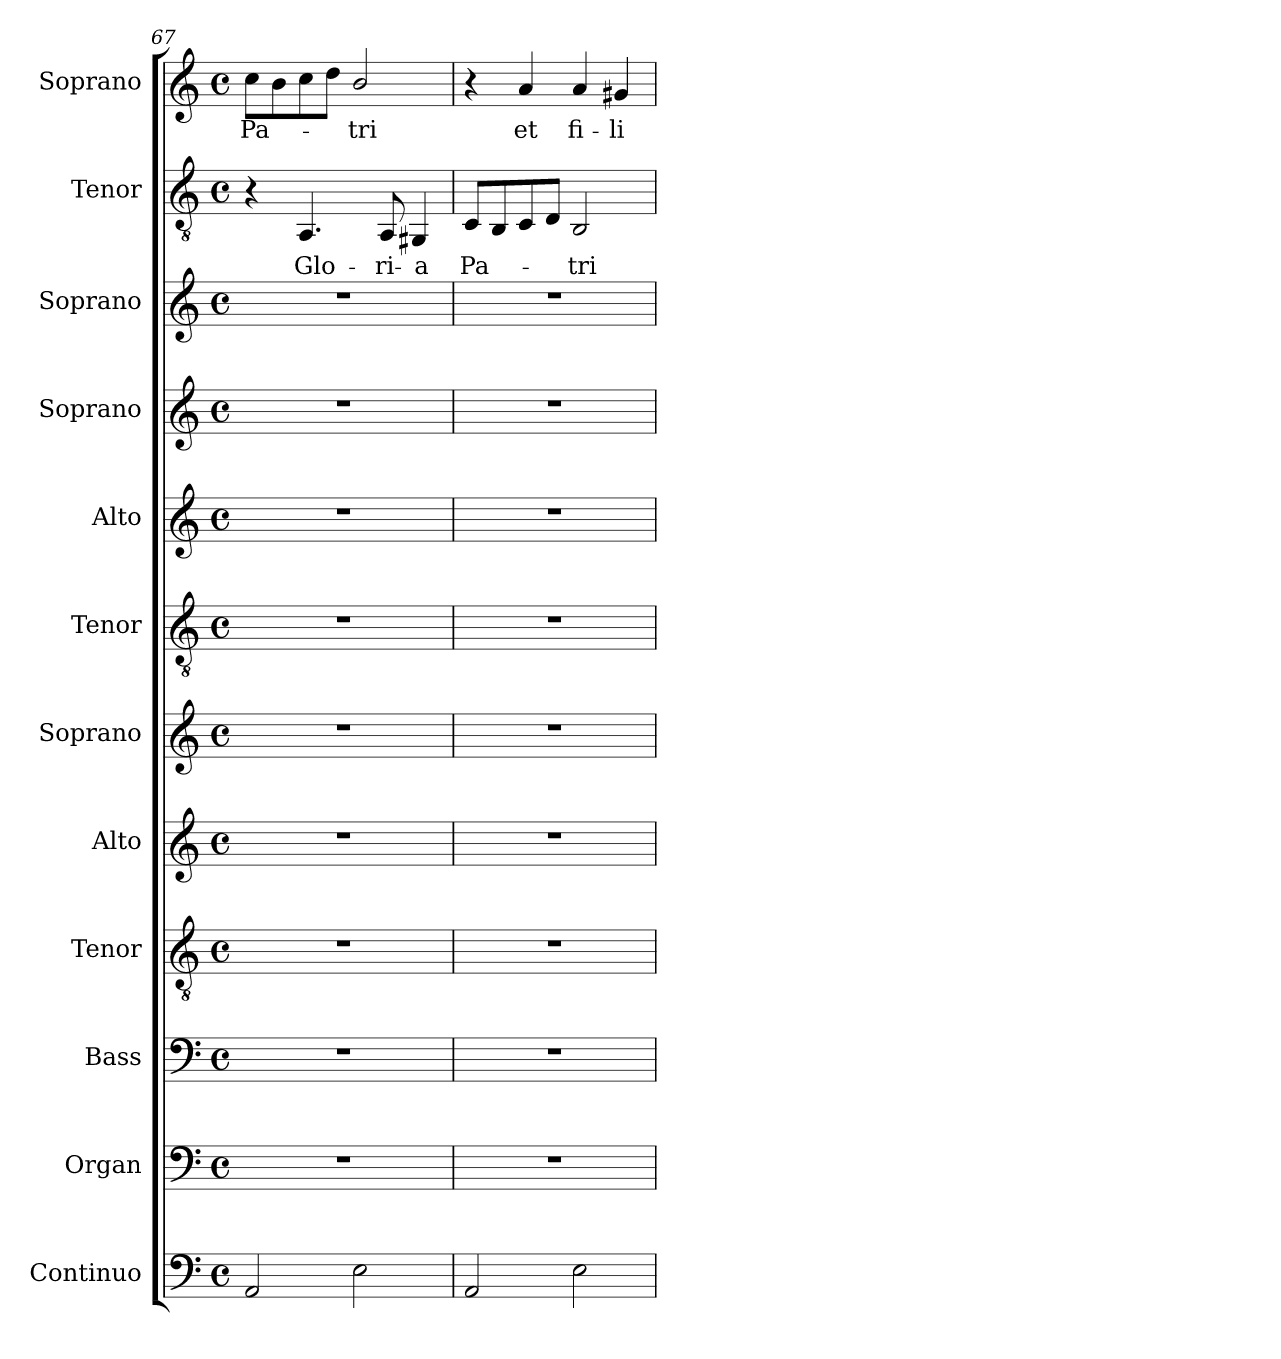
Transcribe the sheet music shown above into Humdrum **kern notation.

**kern	**kern	**kern	**kern	**kern	**kern	**kern	**kern	**kern	**kern	**kern	**text	**kern	**text
*part12	*part11	*part10	*part9	*part8	*part7	*part6	*part5	*part4	*part3	*part2	*part2	*part1	*part1
*staff12	*staff11	*staff10	*staff9	*staff8	*staff7	*staff6	*staff5	*staff4	*staff3	*staff2	*staff2	*staff1	*staff1
*I"Continuo	*I"Organ	*I"Bass	*I"Tenor	*I"Alto	*I"Soprano	*I"Tenor	*I"Alto	*I"Soprano	*I"Soprano	*I"Tenor	*	*I"Soprano	*
*I'Cont.	*I'Org.	*I'B.	*I'T.	*I'A.	*I'S.	*I'T.	*I'A.	*I'S.	*I'S.	*I'T.	*	*I'S.	*
*clefF4	*clefF4	*clefF4	*clefGv2	*clefG2	*clefG2	*clefGv2	*clefG2	*clefG2	*clefG2	*clefGv2	*	*clefG2	*
*	*	*	*ITrd7c12	*	*	*ITrd7c12	*	*	*	*	*	*	*
*k[]	*k[]	*k[]	*k[]	*k[]	*k[]	*k[]	*k[]	*k[]	*k[]	*k[]	*	*k[]	*
*C:	*C:	*C:	*C:	*C:	*C:	*C:	*C:	*C:	*C:	*C:	*	*C:	*
*M4/4	*M4/4	*M4/4	*M4/4	*M4/4	*M4/4	*M4/4	*M4/4	*M4/4	*M4/4	*M4/4	*	*M4/4	*
*met(c)	*met(c)	*met(c)	*met(c)	*met(c)	*met(c)	*met(c)	*met(c)	*met(c)	*met(c)	*met(c)	*	*met(c)	*
=67	=67	=67	=67	=67	=67	=67	=67	=67	=67	=67	=67	=67	=67
!	!	!	!	!	!	!	!	!	!	!	!	!	!LO:LY:b:color=#000000
2AAi/	1r	1r	1r	1r	1r	1r	1r	1r	1r	4r	.	8cci\L	Pa-
.	.	.	.	.	.	.	.	.	.	.	.	8bi\	.
!	!	!	!	!	!	!	!	!	!	!	!LO:LY:b:color=#000000	!	!
.	.	.	.	.	.	.	.	.	.	4.AAi/	Glo-	8cci\	.
.	.	.	.	.	.	.	.	.	.	.	.	8ddi\J	.
!	!	!	!	!	!	!	!	!	!	!	!	!	!LO:LY:b:color=#000000
2Ei\	.	.	.	.	.	.	.	.	.	.	.	2bi/	-tri
!	!	!	!	!	!	!	!	!	!	!	!LO:LY:b:color=#000000	!	!
.	.	.	.	.	.	.	.	.	.	8AAi/	-ri-	.	.
!	!	!	!	!	!	!	!	!	!	!	!LO:LY:b:color=#000000	!	!
.	.	.	.	.	.	.	.	.	.	4GG#Xi/	-a	.	.
=68	=68	=68	=68	=68	=68	=68	=68	=68	=68	=68	=68	=68	=68
!	!	!	!	!	!	!	!	!	!	!	!LO:LY:b:color=#000000	!	!
2AAi/	1r	1r	1r	1r	1r	1r	1r	1r	1r	8Ci/L	Pa-	4r	.
.	.	.	.	.	.	.	.	.	.	8BBi/	.	.	.
!	!	!	!	!	!	!	!	!	!	!	!	!	!LO:LY:b:color=#000000
.	.	.	.	.	.	.	.	.	.	8Ci/	.	4ai/	et
.	.	.	.	.	.	.	.	.	.	8Di/J	.	.	.
!	!	!	!	!	!	!	!	!	!	!	!LO:LY:b:color=#000000	!	!
!	!	!	!	!	!	!	!	!	!	!	!	!	!LO:LY:b:color=#000000
2Ei\	.	.	.	.	.	.	.	.	.	2BBi/	-tri	4ai/	fi-
!	!	!	!	!	!	!	!	!	!	!	!	!	!LO:LY:b:color=#000000
.	.	.	.	.	.	.	.	.	.	.	.	4g#Xi/	-li-
=	=	=	=	=	=	=	=	=	=	=	=	=	=
*-	*-	*-	*-	*-	*-	*-	*-	*-	*-	*-	*-	*-	*-
